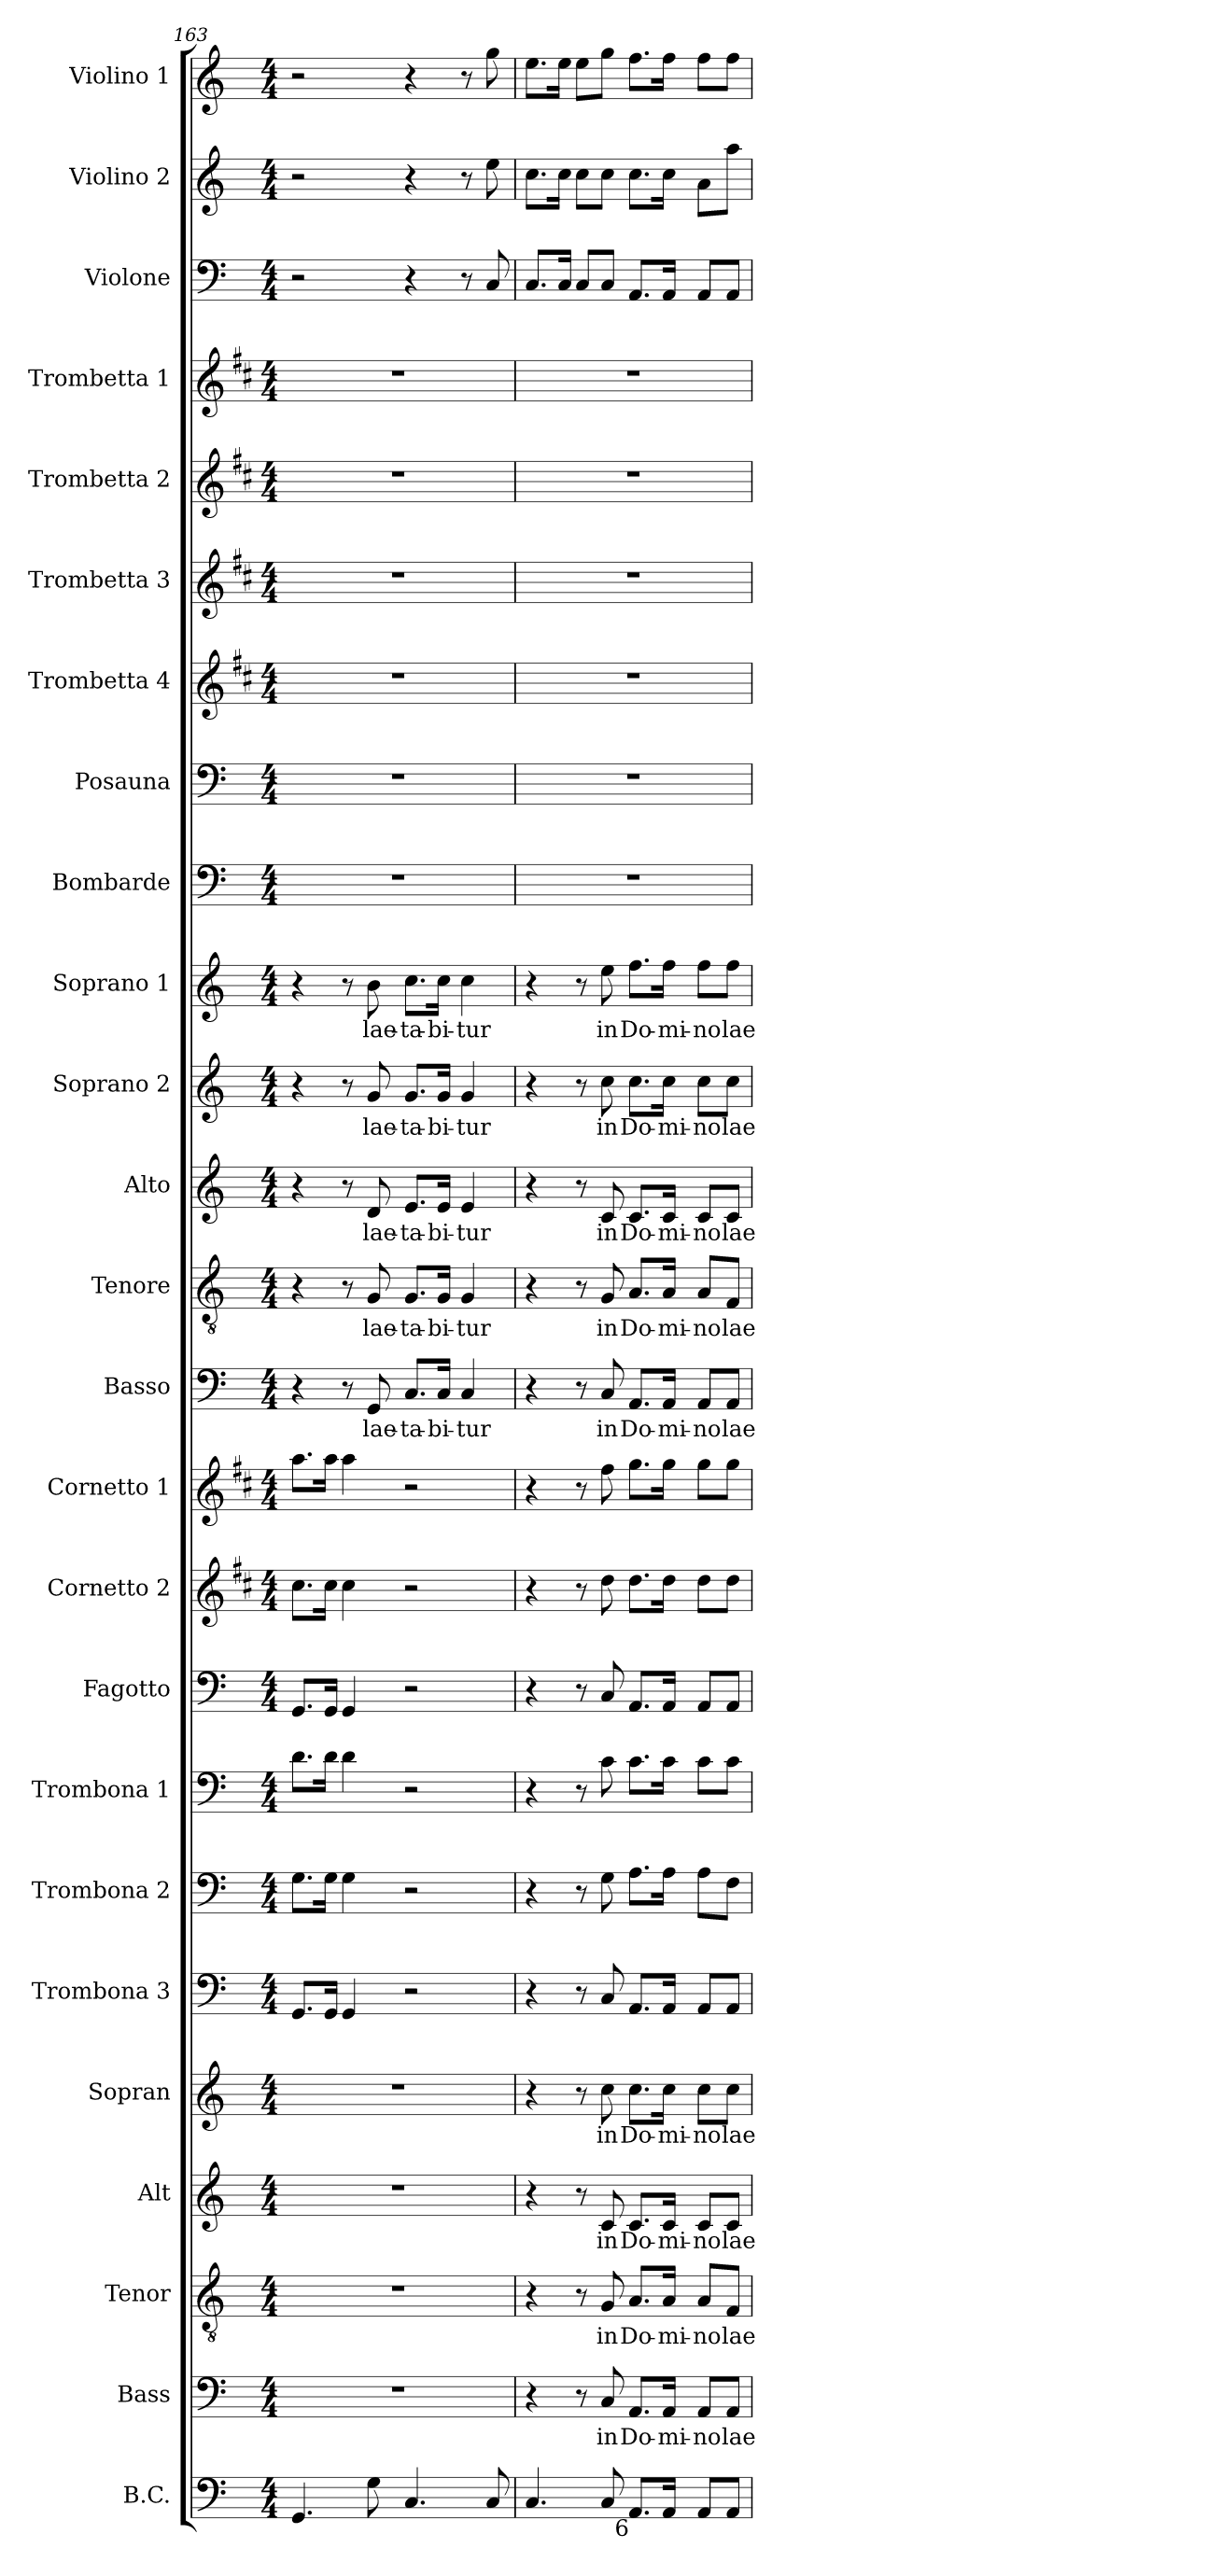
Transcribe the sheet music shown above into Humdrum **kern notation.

**kern	**kern	**text	**kern	**text	**kern	**text	**kern	**text	**kern	**kern	**kern	**kern	**kern	**kern	**kern	**text	**kern	**text	**kern	**text	**kern	**text	**kern	**text	**kern	**kern	**kern	**kern	**kern	**kern	**kern	**kern	**kern
*part25	*part24	*part24	*part23	*part23	*part22	*part22	*part21	*part21	*part20	*part19	*part18	*part17	*part16	*part15	*part14	*part14	*part13	*part13	*part12	*part12	*part11	*part11	*part10	*part10	*part9	*part8	*part7	*part6	*part5	*part4	*part3	*part2	*part1
*staff25	*staff24	*staff24	*staff23	*staff23	*staff22	*staff22	*staff21	*staff21	*staff20	*staff19	*staff18	*staff17	*staff16	*staff15	*staff14	*staff14	*staff13	*staff13	*staff12	*staff12	*staff11	*staff11	*staff10	*staff10	*staff9	*staff8	*staff7	*staff6	*staff5	*staff4	*staff3	*staff2	*staff1
*I"B.C.	*I"Bass	*	*I"Tenor	*	*I"Alt	*	*I"Sopran	*	*I"Trombona 3	*I"Trombona 2	*I"Trombona 1	*I"Fagotto	*I"Cornetto 2	*I"Cornetto 1	*I"Basso	*	*I"Tenore	*	*I"Alto	*	*I"Soprano 2	*	*I"Soprano 1	*	*I"Bombarde	*I"Posauna	*I"Trombetta 4	*I"Trombetta 3	*I"Trombetta 2	*I"Trombetta 1	*I"Violone	*I"Violino 2	*I"Violino 1
*I'B.C.	*I'B.	*	*I'T.	*	*I'A.	*	*I'S.	*	*I'Tbn. 2	*I'Tbn. 2	*I'Tbn. 1	*I'Fag.	*I'Cor. 2	*I'Cor. 1	*I'B.	*	*I'T.	*	*I'A.	*	*I'S.	*	*I'S.	*	*	*	*	*	*	*	*	*I'Vl. 2	*I'Vl. 1
*clefF4	*clefF4	*	*clefGv2	*	*clefG2	*	*clefG2	*	*clefF4	*clefF4	*clefF4	*clefF4	*clefG2	*clefG2	*clefF4	*	*clefGv2	*	*clefG2	*	*clefG2	*	*clefG2	*	*clefF4	*clefF4	*clefG2	*clefG2	*clefG2	*clefG2	*clefF4	*clefG2	*clefG2
*	*	*	*ITrd7c12	*	*	*	*	*	*	*	*	*	*ITrd1c2	*ITrd1c2	*	*	*ITrd7c12	*	*	*	*	*	*	*	*	*	*ITrd1c2	*ITrd1c2	*ITrd1c2	*ITrd1c2	*	*	*
*k[]	*k[]	*	*k[]	*	*k[]	*	*k[]	*	*k[]	*k[]	*k[]	*k[]	*k[]	*k[]	*k[]	*	*k[]	*	*k[]	*	*k[]	*	*k[]	*	*k[]	*k[]	*k[]	*k[]	*k[]	*k[]	*k[]	*k[]	*k[]
*C:	*C:	*	*C:	*	*C:	*	*C:	*	*C:	*C:	*C:	*C:	*C:	*C:	*C:	*	*C:	*	*C:	*	*C:	*	*C:	*	*C:	*C:	*C:	*C:	*C:	*C:	*C:	*C:	*C:
*M4/4	*M4/4	*	*M4/4	*	*M4/4	*	*M4/4	*	*M4/4	*M4/4	*M4/4	*M4/4	*M4/4	*M4/4	*M4/4	*	*M4/4	*	*M4/4	*	*M4/4	*	*M4/4	*	*M4/4	*M4/4	*M4/4	*M4/4	*M4/4	*M4/4	*M4/4	*M4/4	*M4/4
=163	=163	=163	=163	=163	=163	=163	=163	=163	=163	=163	=163	=163	=163	=163	=163	=163	=163	=163	=163	=163	=163	=163	=163	=163	=163	=163	=163	=163	=163	=163	=163	=163	=163
4.GGi/	1r	.	1r	.	1r	.	1r	.	8.GGi/L	8.Gi\L	8.di\L	8.GGi/L	8.bi\L	8.ggi\L	4r	.	4r	.	4r	.	4r	.	4r	.	1r	1r	1r	1r	1r	1r	2r	2r	2r
.	.	.	.	.	.	.	.	.	16GGi/Jk	16Gi\Jk	16di\Jk	16GGi/Jk	16bi\Jk	16ggi\Jk	.	.	.	.	.	.	.	.	.	.	.	.	.	.	.	.	.	.	.
.	.	.	.	.	.	.	.	.	4GGi/	4Gi\	4di\	4GGi/	4bi\	4ggi\	8r	.	8r	.	8r	.	8r	.	8r	.	.	.	.	.	.	.	.	.	.
!	!	!	!	!	!	!	!	!	!	!	!	!	!	!	!	!LO:LY:b:color=#000000	!	!	!	!	!	!	!	!	!	!	!	!	!	!	!	!	!
!	!	!	!	!	!	!	!	!	!	!	!	!	!	!	!	!	!	!LO:LY:b:color=#000000	!	!	!	!	!	!	!	!	!	!	!	!	!	!	!
!	!	!	!	!	!	!	!	!	!	!	!	!	!	!	!	!	!	!	!	!LO:LY:b:color=#000000	!	!	!	!	!	!	!	!	!	!	!	!	!
!	!	!	!	!	!	!	!	!	!	!	!	!	!	!	!	!	!	!	!	!	!	!LO:LY:b:color=#000000	!	!	!	!	!	!	!	!	!	!	!
!	!	!	!	!	!	!	!	!	!	!	!	!	!	!	!	!	!	!	!	!	!	!	!	!LO:LY:b:color=#000000	!	!	!	!	!	!	!	!	!
8Gi\	.	.	.	.	.	.	.	.	.	.	.	.	.	.	8GGi/	lae-	8GGi/	lae-	8di/	lae-	8gi/	lae-	8bi\	lae-	.	.	.	.	.	.	.	.	.
!	!	!	!	!	!	!	!	!	!	!	!	!	!	!	!	!LO:LY:b:color=#000000	!	!	!	!	!	!	!	!	!	!	!	!	!	!	!	!	!
!	!	!	!	!	!	!	!	!	!	!	!	!	!	!	!	!	!	!LO:LY:b:color=#000000	!	!	!	!	!	!	!	!	!	!	!	!	!	!	!
!	!	!	!	!	!	!	!	!	!	!	!	!	!	!	!	!	!	!	!	!LO:LY:b:color=#000000	!	!	!	!	!	!	!	!	!	!	!	!	!
!	!	!	!	!	!	!	!	!	!	!	!	!	!	!	!	!	!	!	!	!	!	!LO:LY:b:color=#000000	!	!	!	!	!	!	!	!	!	!	!
!	!	!	!	!	!	!	!	!	!	!	!	!	!	!	!	!	!	!	!	!	!	!	!	!LO:LY:b:color=#000000	!	!	!	!	!	!	!	!	!
4.Ci/	.	.	.	.	.	.	.	.	2r	2r	2r	2r	2r	2r	8.Ci/L	-ta-	8.GGi/L	-ta-	8.ei/L	-ta-	8.gi/L	-ta-	8.cci\L	-ta-	.	.	.	.	.	.	4r	4r	4r
!	!	!	!	!	!	!	!	!	!	!	!	!	!	!	!	!LO:LY:b:color=#000000	!	!	!	!	!	!	!	!	!	!	!	!	!	!	!	!	!
!	!	!	!	!	!	!	!	!	!	!	!	!	!	!	!	!	!	!LO:LY:b:color=#000000	!	!	!	!	!	!	!	!	!	!	!	!	!	!	!
!	!	!	!	!	!	!	!	!	!	!	!	!	!	!	!	!	!	!	!	!LO:LY:b:color=#000000	!	!	!	!	!	!	!	!	!	!	!	!	!
!	!	!	!	!	!	!	!	!	!	!	!	!	!	!	!	!	!	!	!	!	!	!LO:LY:b:color=#000000	!	!	!	!	!	!	!	!	!	!	!
!	!	!	!	!	!	!	!	!	!	!	!	!	!	!	!	!	!	!	!	!	!	!	!	!LO:LY:b:color=#000000	!	!	!	!	!	!	!	!	!
.	.	.	.	.	.	.	.	.	.	.	.	.	.	.	16Ci/Jk	-bi-	16GGi/Jk	-bi-	16ei/Jk	-bi-	16gi/Jk	-bi-	16cci\Jk	-bi-	.	.	.	.	.	.	.	.	.
!	!	!	!	!	!	!	!	!	!	!	!	!	!	!	!	!LO:LY:b:color=#000000	!	!	!	!	!	!	!	!	!	!	!	!	!	!	!	!	!
!	!	!	!	!	!	!	!	!	!	!	!	!	!	!	!	!	!	!LO:LY:b:color=#000000	!	!	!	!	!	!	!	!	!	!	!	!	!	!	!
!	!	!	!	!	!	!	!	!	!	!	!	!	!	!	!	!	!	!	!	!LO:LY:b:color=#000000	!	!	!	!	!	!	!	!	!	!	!	!	!
!	!	!	!	!	!	!	!	!	!	!	!	!	!	!	!	!	!	!	!	!	!	!LO:LY:b:color=#000000	!	!	!	!	!	!	!	!	!	!	!
!	!	!	!	!	!	!	!	!	!	!	!	!	!	!	!	!	!	!	!	!	!	!	!	!LO:LY:b:color=#000000	!	!	!	!	!	!	!	!	!
.	.	.	.	.	.	.	.	.	.	.	.	.	.	.	4Ci/	-tur	4GGi/	-tur	4ei/	-tur	4gi/	-tur	4cci\	-tur	.	.	.	.	.	.	8r	8r	8r
8Ci/	.	.	.	.	.	.	.	.	.	.	.	.	.	.	.	.	.	.	.	.	.	.	.	.	.	.	.	.	.	.	8Ci/	8eei\	8ggi\
=164	=164	=164	=164	=164	=164	=164	=164	=164	=164	=164	=164	=164	=164	=164	=164	=164	=164	=164	=164	=164	=164	=164	=164	=164	=164	=164	=164	=164	=164	=164	=164	=164	=164
4.Ci/	4r	.	4r	.	4r	.	4r	.	4r	4r	4r	4r	4r	4r	4r	.	4r	.	4r	.	4r	.	4r	.	1r	1r	1r	1r	1r	1r	8.Ci/L	8.cci\L	8.eei\L
.	.	.	.	.	.	.	.	.	.	.	.	.	.	.	.	.	.	.	.	.	.	.	.	.	.	.	.	.	.	.	16Ci/Jk	16cci\Jk	16eei\Jk
.	8r	.	8r	.	8r	.	8r	.	8r	8r	8r	8r	8r	8r	8r	.	8r	.	8r	.	8r	.	8r	.	.	.	.	.	.	.	8Ci/L	8cci\L	8eei\L
!	!	!LO:LY:b:color=#000000	!	!	!	!	!	!	!	!	!	!	!	!	!	!	!	!	!	!	!	!	!	!	!	!	!	!	!	!	!	!	!
!	!	!	!	!LO:LY:b:color=#000000	!	!	!	!	!	!	!	!	!	!	!	!	!	!	!	!	!	!	!	!	!	!	!	!	!	!	!	!	!
!	!	!	!	!	!	!LO:LY:b:color=#000000	!	!	!	!	!	!	!	!	!	!	!	!	!	!	!	!	!	!	!	!	!	!	!	!	!	!	!
!	!	!	!	!	!	!	!	!LO:LY:b:color=#000000	!	!	!	!	!	!	!	!	!	!	!	!	!	!	!	!	!	!	!	!	!	!	!	!	!
!	!	!	!	!	!	!	!	!	!	!	!	!	!	!	!	!LO:LY:b:color=#000000	!	!	!	!	!	!	!	!	!	!	!	!	!	!	!	!	!
!	!	!	!	!	!	!	!	!	!	!	!	!	!	!	!	!	!	!LO:LY:b:color=#000000	!	!	!	!	!	!	!	!	!	!	!	!	!	!	!
!	!	!	!	!	!	!	!	!	!	!	!	!	!	!	!	!	!	!	!	!LO:LY:b:color=#000000	!	!	!	!	!	!	!	!	!	!	!	!	!
!	!	!	!	!	!	!	!	!	!	!	!	!	!	!	!	!	!	!	!	!	!	!LO:LY:b:color=#000000	!	!	!	!	!	!	!	!	!	!	!
!	!	!	!	!	!	!	!	!	!	!	!	!	!	!	!	!	!	!	!	!	!	!	!	!LO:LY:b:color=#000000	!	!	!	!	!	!	!	!	!
8Ci/	8Ci/	in	8GGi/	in	8ci/	in	8cci\	in	8Ci/	8Gi\	8ci\	8Ci/	8cci\	8eei\	8Ci/	in	8GGi/	in	8ci/	in	8cci\	in	8eei\	in	.	.	.	.	.	.	8Ci/J	8cci\J	8ggi\J
!	!	!LO:LY:b:color=#000000	!	!	!	!	!	!	!	!	!	!	!	!	!	!	!	!	!	!	!	!	!	!	!	!	!	!	!	!	!	!	!
!	!	!	!	!LO:LY:b:color=#000000	!	!	!	!	!	!	!	!	!	!	!	!	!	!	!	!	!	!	!	!	!	!	!	!	!	!	!	!	!
!	!	!	!	!	!	!LO:LY:b:color=#000000	!	!	!	!	!	!	!	!	!	!	!	!	!	!	!	!	!	!	!	!	!	!	!	!	!	!	!
!	!	!	!	!	!	!	!	!LO:LY:b:color=#000000	!	!	!	!	!	!	!	!	!	!	!	!	!	!	!	!	!	!	!	!	!	!	!	!	!
!	!	!	!	!	!	!	!	!	!	!	!	!	!	!	!	!LO:LY:b:color=#000000	!	!	!	!	!	!	!	!	!	!	!	!	!	!	!	!	!
!	!	!	!	!	!	!	!	!	!	!	!	!	!	!	!	!	!	!LO:LY:b:color=#000000	!	!	!	!	!	!	!	!	!	!	!	!	!	!	!
!	!	!	!	!	!	!	!	!	!	!	!	!	!	!	!	!	!	!	!	!LO:LY:b:color=#000000	!	!	!	!	!	!	!	!	!	!	!	!	!
!	!	!	!	!	!	!	!	!	!	!	!	!	!	!	!	!	!	!	!	!	!	!LO:LY:b:color=#000000	!	!	!	!	!	!	!	!	!	!	!
!LO:TX:b:rj:t=6	!	!	!	!	!	!	!	!	!	!	!	!	!	!	!	!	!	!	!	!	!	!	!	!	!	!	!	!	!	!	!	!	!
!	!	!	!	!	!	!	!	!	!	!	!	!	!	!	!	!	!	!	!	!	!	!	!	!LO:LY:b:color=#000000	!	!	!	!	!	!	!	!	!
8.AAi/L	8.AAi/L	Do-	8.AAi/L	Do-	8.ci/L	Do-	8.cci\L	Do-	8.AAi/L	8.Ai\L	8.ci\L	8.AAi/L	8.cci\L	8.ffi\L	8.AAi/L	Do-	8.AAi/L	Do-	8.ci/L	Do-	8.cci\L	Do-	8.ffi\L	Do-	.	.	.	.	.	.	8.AAi/L	8.cci\L	8.ffi\L
!	!	!LO:LY:b:color=#000000	!	!	!	!	!	!	!	!	!	!	!	!	!	!	!	!	!	!	!	!	!	!	!	!	!	!	!	!	!	!	!
!	!	!	!	!LO:LY:b:color=#000000	!	!	!	!	!	!	!	!	!	!	!	!	!	!	!	!	!	!	!	!	!	!	!	!	!	!	!	!	!
!	!	!	!	!	!	!LO:LY:b:color=#000000	!	!	!	!	!	!	!	!	!	!	!	!	!	!	!	!	!	!	!	!	!	!	!	!	!	!	!
!	!	!	!	!	!	!	!	!LO:LY:b:color=#000000	!	!	!	!	!	!	!	!	!	!	!	!	!	!	!	!	!	!	!	!	!	!	!	!	!
!	!	!	!	!	!	!	!	!	!	!	!	!	!	!	!	!LO:LY:b:color=#000000	!	!	!	!	!	!	!	!	!	!	!	!	!	!	!	!	!
!	!	!	!	!	!	!	!	!	!	!	!	!	!	!	!	!	!	!LO:LY:b:color=#000000	!	!	!	!	!	!	!	!	!	!	!	!	!	!	!
!	!	!	!	!	!	!	!	!	!	!	!	!	!	!	!	!	!	!	!	!LO:LY:b:color=#000000	!	!	!	!	!	!	!	!	!	!	!	!	!
!	!	!	!	!	!	!	!	!	!	!	!	!	!	!	!	!	!	!	!	!	!	!LO:LY:b:color=#000000	!	!	!	!	!	!	!	!	!	!	!
!	!	!	!	!	!	!	!	!	!	!	!	!	!	!	!	!	!	!	!	!	!	!	!	!LO:LY:b:color=#000000	!	!	!	!	!	!	!	!	!
16AAi/Jk	16AAi/Jk	-mi-	16AAi/Jk	-mi-	16ci/Jk	-mi-	16cci\Jk	-mi-	16AAi/Jk	16Ai\Jk	16ci\Jk	16AAi/Jk	16cci\Jk	16ffi\Jk	16AAi/Jk	-mi-	16AAi/Jk	-mi-	16ci/Jk	-mi-	16cci\Jk	-mi-	16ffi\Jk	-mi-	.	.	.	.	.	.	16AAi/Jk	16cci\Jk	16ffi\Jk
!	!	!LO:LY:b:color=#000000	!	!	!	!	!	!	!	!	!	!	!	!	!	!	!	!	!	!	!	!	!	!	!	!	!	!	!	!	!	!	!
!	!	!	!	!LO:LY:b:color=#000000	!	!	!	!	!	!	!	!	!	!	!	!	!	!	!	!	!	!	!	!	!	!	!	!	!	!	!	!	!
!	!	!	!	!	!	!LO:LY:b:color=#000000	!	!	!	!	!	!	!	!	!	!	!	!	!	!	!	!	!	!	!	!	!	!	!	!	!	!	!
!	!	!	!	!	!	!	!	!LO:LY:b:color=#000000	!	!	!	!	!	!	!	!	!	!	!	!	!	!	!	!	!	!	!	!	!	!	!	!	!
!	!	!	!	!	!	!	!	!	!	!	!	!	!	!	!	!LO:LY:b:color=#000000	!	!	!	!	!	!	!	!	!	!	!	!	!	!	!	!	!
!	!	!	!	!	!	!	!	!	!	!	!	!	!	!	!	!	!	!LO:LY:b:color=#000000	!	!	!	!	!	!	!	!	!	!	!	!	!	!	!
!	!	!	!	!	!	!	!	!	!	!	!	!	!	!	!	!	!	!	!	!LO:LY:b:color=#000000	!	!	!	!	!	!	!	!	!	!	!	!	!
!	!	!	!	!	!	!	!	!	!	!	!	!	!	!	!	!	!	!	!	!	!	!LO:LY:b:color=#000000	!	!	!	!	!	!	!	!	!	!	!
!	!	!	!	!	!	!	!	!	!	!	!	!	!	!	!	!	!	!	!	!	!	!	!	!LO:LY:b:color=#000000	!	!	!	!	!	!	!	!	!
8AAi/L	8AAi/L	-no	8AAi/L	-no	8ci/L	-no	8cci\L	-no	8AAi/L	8Ai\L	8ci\L	8AAi/L	8cci\L	8ffi\L	8AAi/L	-no	8AAi/L	-no	8ci/L	-no	8cci\L	-no	8ffi\L	-no	.	.	.	.	.	.	8AAi/L	8ai\L	8ffi\L
!	!	!LO:LY:b:color=#000000	!	!	!	!	!	!	!	!	!	!	!	!	!	!	!	!	!	!	!	!	!	!	!	!	!	!	!	!	!	!	!
!	!	!	!	!LO:LY:b:color=#000000	!	!	!	!	!	!	!	!	!	!	!	!	!	!	!	!	!	!	!	!	!	!	!	!	!	!	!	!	!
!	!	!	!	!	!	!LO:LY:b:color=#000000	!	!	!	!	!	!	!	!	!	!	!	!	!	!	!	!	!	!	!	!	!	!	!	!	!	!	!
!	!	!	!	!	!	!	!	!LO:LY:b:color=#000000	!	!	!	!	!	!	!	!	!	!	!	!	!	!	!	!	!	!	!	!	!	!	!	!	!
!	!	!	!	!	!	!	!	!	!	!	!	!	!	!	!	!LO:LY:b:color=#000000	!	!	!	!	!	!	!	!	!	!	!	!	!	!	!	!	!
!	!	!	!	!	!	!	!	!	!	!	!	!	!	!	!	!	!	!LO:LY:b:color=#000000	!	!	!	!	!	!	!	!	!	!	!	!	!	!	!
!	!	!	!	!	!	!	!	!	!	!	!	!	!	!	!	!	!	!	!	!LO:LY:b:color=#000000	!	!	!	!	!	!	!	!	!	!	!	!	!
!	!	!	!	!	!	!	!	!	!	!	!	!	!	!	!	!	!	!	!	!	!	!LO:LY:b:color=#000000	!	!	!	!	!	!	!	!	!	!	!
!	!	!	!	!	!	!	!	!	!	!	!	!	!	!	!	!	!	!	!	!	!	!	!	!LO:LY:b:color=#000000	!	!	!	!	!	!	!	!	!
8AAi/J	8AAi/J	lae-	8FFi/J	lae-	8ci/J	lae-	8cci\J	lae-	8AAi/J	8Fi\J	8ci\J	8AAi/J	8cci\J	8ffi\J	8AAi/J	lae-	8FFi/J	lae-	8ci/J	lae-	8cci\J	lae-	8ffi\J	lae-	.	.	.	.	.	.	8AAi/J	8aai\J	8ffi\J
=	=	=	=	=	=	=	=	=	=	=	=	=	=	=	=	=	=	=	=	=	=	=	=	=	=	=	=	=	=	=	=	=	=
*-	*-	*-	*-	*-	*-	*-	*-	*-	*-	*-	*-	*-	*-	*-	*-	*-	*-	*-	*-	*-	*-	*-	*-	*-	*-	*-	*-	*-	*-	*-	*-	*-	*-
